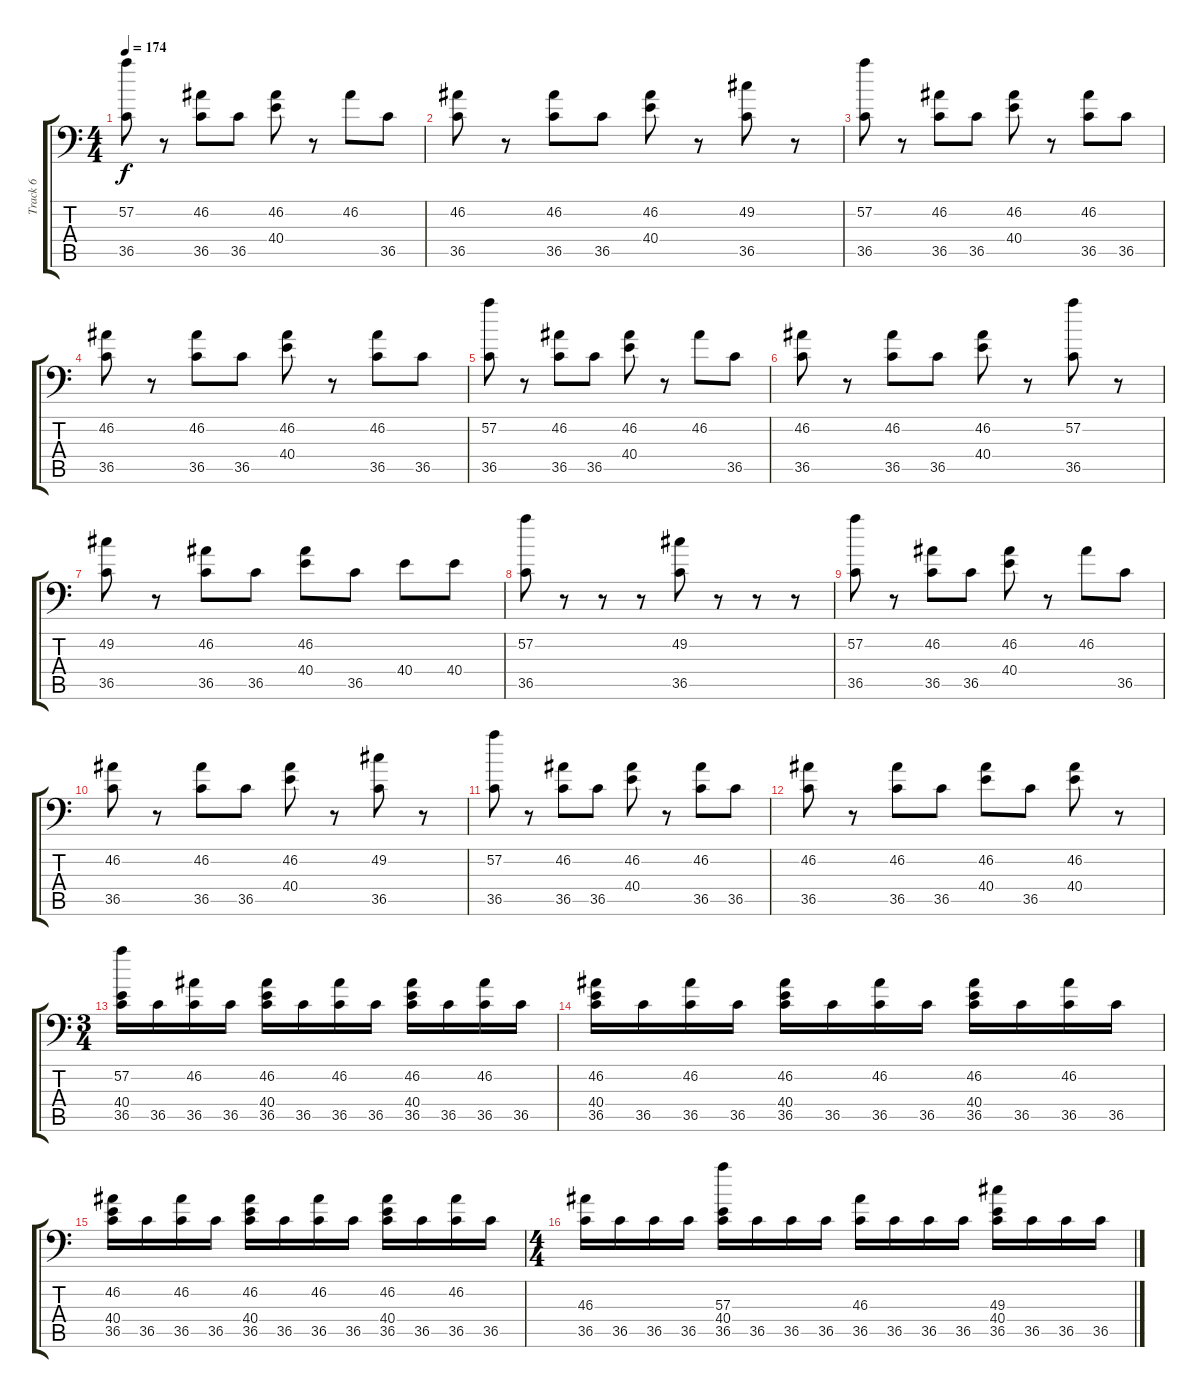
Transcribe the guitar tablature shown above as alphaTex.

\track ("Track 6" "Track 6") {instrument acousticgrandpiano}
\staff {score tabs}
\tuning (C-1 C-1 C-1 C-1 C-1 C-1) {hide}
\ts (4 4)
\tempo 174
\clef f4
\ks c
(57.2 36.5).8{dy f} r.8 (46.2 36.5).8 36.5.8 (46.2 40.4).8 r.8 46.2.8 36.5.8 |
(46.2 36.5).8 r.8 (46.2 36.5).8 36.5.8 (46.2 40.4).8 r.8 (49.2 36.5).8 r.8 |
(57.2 36.5).8 r.8 (46.2 36.5).8 36.5.8 (46.2 40.4).8 r.8 (46.2 36.5).8 36.5.8 |
(46.2 36.5).8 r.8 (46.2 36.5).8 36.5.8 (46.2 40.4).8 r.8 (46.2 36.5).8 36.5.8 |
(57.2 36.5).8 r.8 (46.2 36.5).8 36.5.8 (46.2 40.4).8 r.8 46.2.8 36.5.8 |
(46.2 36.5).8 r.8 (46.2 36.5).8 36.5.8 (46.2 40.4).8 r.8 (57.2 36.5).8 r.8 |
(49.2 36.5).8 r.8 (46.2 36.5).8 36.5.8 (46.2 40.4).8 36.5.8 40.4.8 40.4.8 |
(57.2 36.5).8 r.8 r.8 r.8 (49.2 36.5).8 r.8 r.8 r.8 |
(57.2 36.5).8 r.8 (46.2 36.5).8 36.5.8 (46.2 40.4).8 r.8 46.2.8 36.5.8 |
(46.2 36.5).8 r.8 (46.2 36.5).8 36.5.8 (46.2 40.4).8 r.8 (49.2 36.5).8 r.8 |
(57.2 36.5).8 r.8 (46.2 36.5).8 36.5.8 (46.2 40.4).8 r.8 (46.2 36.5).8 36.5.8 |
(46.2 36.5).8 r.8 (46.2 36.5).8 36.5.8 (46.2 40.4).8 36.5.8 (46.2 40.4).8 r.8 |
\ts (3 4)
(57.2 40.4 36.5).16 36.5.16 (46.2 36.5).16 36.5.16 (46.2 40.4 36.5).16 36.5.16 (46.2 36.5).16 36.5.16 (46.2 40.4 36.5).16 36.5.16 (46.2 36.5).16 36.5.16 |
(46.2 40.4 36.5).16 36.5.16 (46.2 36.5).16 36.5.16 (46.2 40.4 36.5).16 36.5.16 (46.2 36.5).16 36.5.16 (46.2 40.4 36.5).16 36.5.16 (46.2 36.5).16 36.5.16 |
(46.2 40.4 36.5).16 36.5.16 (46.2 36.5).16 36.5.16 (46.2 40.4 36.5).16 36.5.16 (46.2 36.5).16 36.5.16 (46.2 40.4 36.5).16 36.5.16 (46.2 36.5).16 36.5.16 |
\ts (4 4)
(46.3 36.5).16 36.5.16 36.5.16 36.5.16 (57.3 40.4 36.5).16 36.5.16 36.5.16 36.5.16 (46.3 36.5).16 36.5.16 36.5.16 36.5.16 (49.3 40.4 36.5).16 36.5.16 36.5.16 36.5.16
